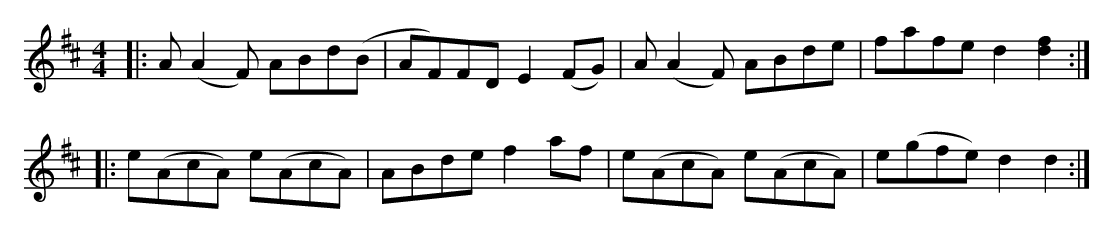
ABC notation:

X:1
M:4/4
K:D
|:A(A2F) ABd(B|AF)FD E2(FG)|A(A2F) ABde|fafe d2[f2d2]:|
|:e(AcA) e(AcA)|ABde f2af|e(AcA) e(AcA)|e(gfe) d2d2:|
